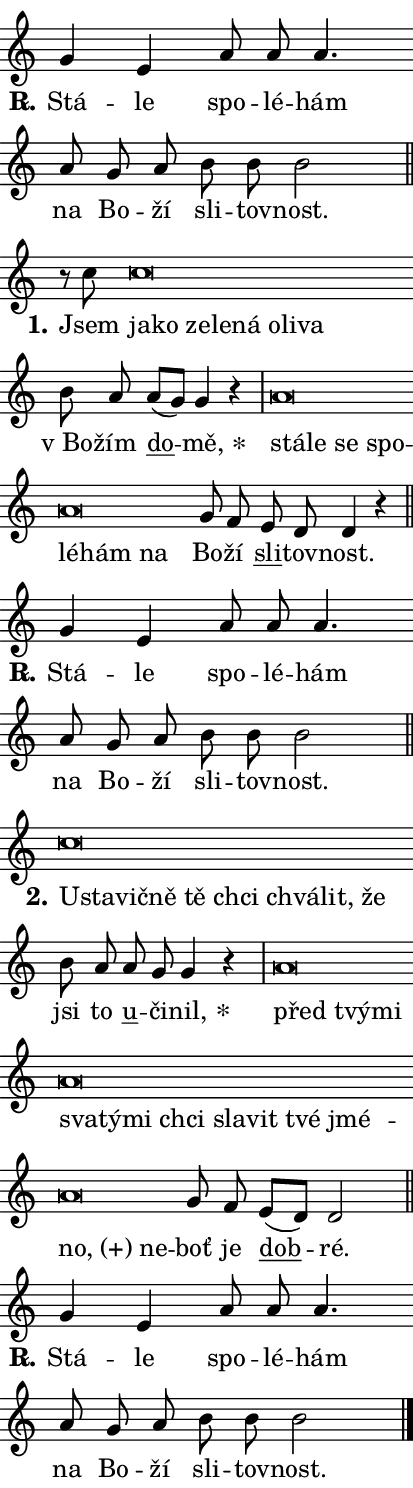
\version "2.24.0"
\header { tagline = "" }
\paper {
  indent = 0\cm
  top-margin = 0\cm
  right-margin = 0\cm
  bottom-margin = 0\cm
  left-margin = 0\cm
  paper-width = 7\cm
  page-breaking = #ly:one-page-breaking
  system-system-spacing.basic-distance = #11
  score-system-spacing.basic-distance = #11
  ragged-last = ##f
}


%% Author: Thomas Morley
%% https://lists.gnu.org/archive/html/lilypond-user/2020-05/msg00002.html
#(define (line-position grob)
"Returns position of @var[grob} in current system:
   @code{'start}, if at first time-step
   @code{'end}, if at last time-step
   @code{'middle} otherwise
"
  (let* ((col (ly:item-get-column grob))
         (ln (ly:grob-object col 'left-neighbor))
         (rn (ly:grob-object col 'right-neighbor))
         (col-to-check-left (if (ly:grob? ln) ln col))
         (col-to-check-right (if (ly:grob? rn) rn col))
         (break-dir-left
           (and
             (ly:grob-property col-to-check-left 'non-musical #f)
             (ly:item-break-dir col-to-check-left)))
         (break-dir-right
           (and
             (ly:grob-property col-to-check-right 'non-musical #f)
             (ly:item-break-dir col-to-check-right))))
        (cond ((eqv? 1 break-dir-left) 'start)
              ((eqv? -1 break-dir-right) 'end)
              (else 'middle))))

#(define (tranparent-at-line-position vctor)
  (lambda (grob)
  "Relying on @code{line-position} select the relevant enry from @var{vctor}.
Used to determine transparency,"
    (case (line-position grob)
      ((end) (not (vector-ref vctor 0)))
      ((middle) (not (vector-ref vctor 1)))
      ((start) (not (vector-ref vctor 2))))))

noteHeadBreakVisibility =
#(define-music-function (break-visibility)(vector?)
"Makes @code{NoteHead}s transparent relying on @var{break-visibility}"
#{
  \override NoteHead.transparent =
    #(tranparent-at-line-position break-visibility)
#})

#(define delete-ledgers-for-transparent-note-heads
  (lambda (grob)
    "Reads whether a @code{NoteHead} is transparent.
If so this @code{NoteHead} is removed from @code{'note-heads} from
@var{grob}, which is supposed to be @code{LedgerLineSpanner}.
As a result ledgers are not printed for this @code{NoteHead}"
    (let* ((nhds-array (ly:grob-object grob 'note-heads))
           (nhds-list
             (if (ly:grob-array? nhds-array)
                 (ly:grob-array->list nhds-array)
                 '()))
           ;; Relies on the transparent-property being done before
           ;; Staff.LedgerLineSpanner.after-line-breaking is executed.
           ;; This is fragile ...
           (to-keep
             (remove
               (lambda (nhd)
                 (ly:grob-property nhd 'transparent #f))
               nhds-list)))
      ;; TODO find a better method to iterate over grob-arrays, similiar
      ;; to filter/remove etc for lists
      ;; For now rebuilt from scratch
      (set! (ly:grob-object grob 'note-heads)  '())
      (for-each
        (lambda (nhd)
          (ly:pointer-group-interface::add-grob grob 'note-heads nhd))
        to-keep))))

hideNotes = {
  \noteHeadBreakVisibility #begin-of-line-visible
}
unHideNotes = {
  \noteHeadBreakVisibility #all-visible
}

% work-around for resetting accidentals
% https://lilypond.org/doc/v2.23/Documentation/notation/displaying-rhythms#unmetered-music
cadenzaMeasure = {
  \cadenzaOff
  \partial 1024 s1024
  \cadenzaOn
}

#(define-markup-command (accent layout props text) (markup?)
  "Underline accented syllable"
  (interpret-markup layout props
    #{\markup \override #'(offset . 4.3) \underline { #text }#}))

responsum = \markup \concat {
  "R" \hspace #-1.05 \path #0.1 #'((moveto 0 0.07) (lineto 0.9 0.8)) \hspace #0.05 "."
}

\layout {
    \context {
        \Staff
        \remove "Time_signature_engraver"
        \override LedgerLineSpanner.after-line-breaking = #delete-ledgers-for-transparent-note-heads
    }
    \context {
        \Voice {
            \override NoteHead.output-attributes = #'((class . "notehead"))
            \override Hairpin.height = #0.55
        }
    }
    \context {
        \Lyrics {
            \override StanzaNumber.output-attributes = #'((class . "stanzanumber"))
            \override LyricSpace.minimum-distance = #0.9
            \override LyricText.font-name = #"TeX Gyre Schola"
            \override LyricText.font-size = 1
            \override StanzaNumber.font-name = #"TeX Gyre Schola Bold"
            \override StanzaNumber.font-size = 1
        }
    }
}

% magnetic-lyrics.ily
%
%   written by
%     Jean Abou Samra <jean@abou-samra.fr>
%     Werner Lemberg <wl@gnu.org>
%
%   adapted by
%     Jiri Hon <jiri.hon@gmail.com>
%
% Version 2022-Apr-15

% https://www.mail-archive.com/lilypond-user@gnu.org/msg149350.html

#(define (Left_hyphen_pointer_engraver context)
   "Collect syllable-hyphen-syllable occurrences in lyrics and store
them in properties.  This engraver only looks to the left.  For
example, if the lyrics input is @code{foo -- bar}, it does the
following.

@itemize @bullet
@item
Set the @code{text} property of the @code{LyricHyphen} grob between
@q{foo} and @q{bar} to @code{foo}.

@item
Set the @code{left-hyphen} property of the @code{LyricText} grob with
text @q{foo} to the @code{LyricHyphen} grob between @q{foo} and
@q{bar}.
@end itemize

Use this auxiliary engraver in combination with the
@code{lyric-@/text::@/apply-@/magnetic-@/offset!} hook."
   (let ((hyphen #f)
         (text #f))
     (make-engraver
      (acknowledgers
       ((lyric-syllable-interface engraver grob source-engraver)
        (set! text grob)))
      (end-acknowledgers
       ((lyric-hyphen-interface engraver grob source-engraver)
        ;(when (not (grob::has-interface grob 'lyric-space-interface))
          (set! hyphen grob)));)
      ((stop-translation-timestep engraver)
       (when (and text hyphen)
         (ly:grob-set-object! text 'left-hyphen hyphen))
       (set! text #f)
       (set! hyphen #f)))))

#(define (lyric-text::apply-magnetic-offset! grob)
   "If the space between two syllables is less than the value in
property @code{LyricText@/.details@/.squash-threshold}, move the right
syllable to the left so that it gets concatenated with the left
syllable.

Use this function as a hook for
@code{LyricText@/.after-@/line-@/breaking} if the
@code{Left_@/hyphen_@/pointer_@/engraver} is active."
   (let ((hyphen (ly:grob-object grob 'left-hyphen #f)))
     (when hyphen
       (let ((left-text (ly:spanner-bound hyphen LEFT)))
         (when (grob::has-interface left-text 'lyric-syllable-interface)
           (let* ((common (ly:grob-common-refpoint grob left-text X))
                  (this-x-ext (ly:grob-extent grob common X))
                  (left-x-ext
                   (begin
                     ;; Trigger magnetism for left-text.
                     (ly:grob-property left-text 'after-line-breaking)
                     (ly:grob-extent left-text common X)))
                  ;; `delta` is the gap width between two syllables.
                  (delta (- (interval-start this-x-ext)
                            (interval-end left-x-ext)))
                  (details (ly:grob-property grob 'details))
                  (threshold (assoc-get 'squash-threshold details 0.2)))
             (when (< delta threshold)
               (let* (;; We have to manipulate the input text so that
                      ;; ligatures crossing syllable boundaries are not
                      ;; disabled.  For languages based on the Latin
                      ;; script this is essentially a beautification.
                      ;; However, for non-Western scripts it can be a
                      ;; necessity.
                      (lt (ly:grob-property left-text 'text))
                      (rt (ly:grob-property grob 'text))
                      (is-space (grob::has-interface hyphen 'lyric-space-interface))
                      (space (if is-space " " ""))
                      (space-markup (grob-interpret-markup grob " "))
                      (space-size (interval-length (ly:stencil-extent space-markup X)))
                      (extra-delta (if is-space space-size 0))
                      ;; Append new syllable.
                      (ltrt-space (if (and (string? lt) (string? rt))
                                (string-append lt space rt)
                                (make-concat-markup (list lt space rt))))
                      ;; Right-align `ltrt` to the right side.
                      (ltrt-space-markup (grob-interpret-markup
                               grob
                               (make-translate-markup
                                (cons (interval-length this-x-ext) 0)
                                (make-right-align-markup ltrt-space)))))
                 (begin
                   ;; Don't print `left-text`.
                   (ly:grob-set-property! left-text 'stencil #f)
                   ;; Set text and stencil (which holds all collected
                   ;; syllables so far) and shift it to the left.
                   (ly:grob-set-property! grob 'text ltrt-space)
                   (ly:grob-set-property! grob 'stencil ltrt-space-markup)
                   (ly:grob-translate-axis! grob (- (- delta extra-delta)) X))))))))))


#(define (lyric-hyphen::displace-bounds-first grob)
   ;; Make very sure this callback isn't triggered too early.
   (let ((left (ly:spanner-bound grob LEFT))
         (right (ly:spanner-bound grob RIGHT)))
     (ly:grob-property left 'after-line-breaking)
     (ly:grob-property right 'after-line-breaking)
     (ly:lyric-hyphen::print grob)))

squashThreshold = #0.4

\layout {
  \context {
    \Lyrics
    \consists #Left_hyphen_pointer_engraver
    \override LyricText.after-line-breaking =
      #lyric-text::apply-magnetic-offset!
    \override LyricHyphen.stencil = #lyric-hyphen::displace-bounds-first
    \override LyricText.details.squash-threshold = \squashThreshold
    \override LyricHyphen.minimum-distance = 0
    \override LyricHyphen.minimum-length = \squashThreshold
  }
}

squash = \override LyricText.details.squash-threshold = 9999
unSquash = \override LyricText.details.squash-threshold = \squashThreshold

left = \override LyricText.self-alignment-X = #LEFT
unLeft = \revert LyricText.self-alignment-X

starOffset = #(lambda (grob) 
                (let ((x_offset (ly:self-alignment-interface::aligned-on-x-parent grob)))
                  (if (= x_offset 0) 0 (+ x_offset 1.2))))

star = #(define-music-function (syllable)(string?)
"Append star separator at the end of a syllable"
#{
  \once \override LyricText.X-offset = #starOffset
  \lyricmode { \markup {
    #syllable
    \override #'((font-name . "TeX Gyre Schola Bold")) \hspace #0.2 \lower #0.65 \larger "*"
  } }
#})

starAccent = #(define-music-function (syllable)(string?)
"Append star separator at the end of a syllable and make accent"
#{
  \once \override LyricText.X-offset = #starOffset
  \lyricmode { \markup {
    \accent #syllable
    \override #'((font-name . "TeX Gyre Schola Bold")) \hspace #0.2 \lower #0.65 \larger "*"
  } }
#})

breath = #(define-music-function (syllable)(string?)
"Append breathing indicator at the end of a syllable"
#{
  \lyricmode { \markup { #syllable "+" } }
#})

optionalBreath = #(define-music-function (syllable)(string?)
"Append optional breathing indicator at the end of a syllable"
#{
  \lyricmode { \markup { #syllable "(+)" } }
#})


\score {
    <<
        \new Voice = "melody" { \cadenzaOn \key c \major \relative { g'4 e a8 a a4. \bar "" a8 g a b b b2 \cadenzaMeasure \bar "||" \break } }
        \new Lyrics \lyricsto "melody" { \lyricmode { \set stanza = \responsum
Stá -- le spo -- lé -- hám na Bo -- ží sli -- tov -- nost. } }
    >>
    \layout {}
}

\score {
    <<
        \new Voice = "melody" { \cadenzaOn \key c \major \relative { r8 c''8 c\breve*1/16 \hideNotes \breve*1/16 \bar "" \breve*1/16 \bar "" \breve*1/16 \bar "" \breve*1/16 \bar "" \breve*1/16 \bar "" \breve*1/16 \breve*1/16 \bar "" \unHideNotes b8 a \bar "" a[( g)] g4 r \cadenzaMeasure \bar "|" a\breve*1/16 \hideNotes \breve*1/16 \bar "" \breve*1/16 \bar "" \breve*1/16 \bar "" \breve*1/16 \bar "" \breve*1/16 \breve*1/16 \bar "" \unHideNotes g8 f \bar "" e d d4 r \cadenzaMeasure \bar "||" \break } }
        \new Lyrics \lyricsto "melody" { \lyricmode { \set stanza = "1."
Jsem \left ja -- \squash ko ze -- le -- ná o -- li -- va \unLeft \unSquash "v Bo" -- žím \markup \accent do -- \star mě, \left stá -- \squash le se spo -- lé -- hám na \unLeft \unSquash Bo -- ží \markup \accent sli -- tov -- nost. } }
    >>
    \layout {}
}

\score {
    <<
        \new Voice = "melody" { \cadenzaOn \key c \major \relative { g'4 e a8 a a4. \bar "" a8 g a b b b2 \cadenzaMeasure \bar "||" \break } }
        \new Lyrics \lyricsto "melody" { \lyricmode { \set stanza = \responsum
Stá -- le spo -- lé -- hám na Bo -- ží sli -- tov -- nost. } }
    >>
    \layout {}
}

\score {
    <<
        \new Voice = "melody" { \cadenzaOn \key c \major \relative { c''\breve*1/16 \hideNotes \breve*1/16 \bar "" \breve*1/16 \bar "" \breve*1/16 \bar "" \breve*1/16 \bar "" \breve*1/16 \bar "" \breve*1/16 \bar "" \breve*1/16 \breve*1/16 \bar "" \unHideNotes b8 a \bar "" a g g4 r \cadenzaMeasure \bar "|" a\breve*1/16 \hideNotes \breve*1/16 \bar "" \breve*1/16 \bar "" \breve*1/16 \bar "" \breve*1/16 \bar "" \breve*1/16 \bar "" \breve*1/16 \bar "" \breve*1/16 \bar "" \breve*1/16 \bar "" \breve*1/16 \bar "" \breve*1/16 \bar "" \breve*1/16 \breve*1/16 \bar "" \unHideNotes g8 f \bar "" e[( d)] d2 \cadenzaMeasure \bar "||" \break } }
        \new Lyrics \lyricsto "melody" { \lyricmode { \set stanza = "2."
\left U -- \squash sta -- vič -- ně tě chci chvá -- lit, že \unLeft \unSquash jsi to \markup \accent u -- či -- \star nil, \left před \squash tvý -- mi sva -- tý -- mi chci sla -- vit tvé jmé -- \optionalBreath no, ne -- \unLeft \unSquash boť je \markup \accent dob -- ré. } }
    >>
    \layout {}
}

\score {
    <<
        \new Voice = "melody" { \cadenzaOn \key c \major \relative { g'4 e a8 a a4. \bar "" a8 g a b b b2 \cadenzaMeasure \bar "||" \break } \bar "|." }
        \new Lyrics \lyricsto "melody" { \lyricmode { \set stanza = \responsum
Stá -- le spo -- lé -- hám na Bo -- ží sli -- tov -- nost. } }
    >>
    \layout {}
}
